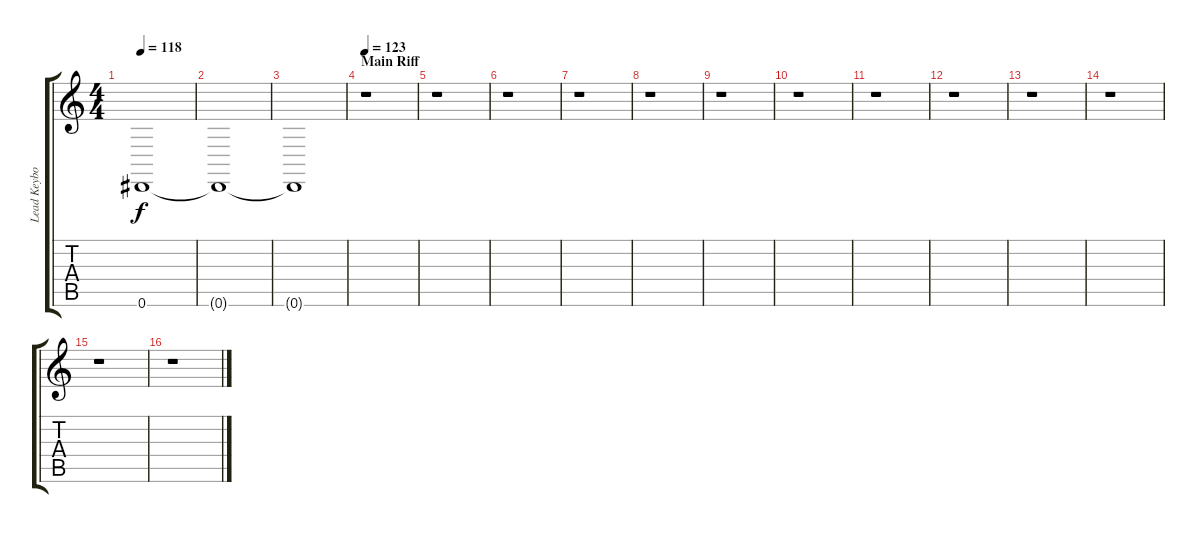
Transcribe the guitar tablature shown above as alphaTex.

\track ("Lead Keyboard" "Lead Keybo") {instrument lead2sawtooth}
\staff {score tabs}
\tuning (Eb4 Bb3 Gb3 Db3 Ab2 Eb2) {hide}
\ts (4 4)
\tempo 118
\clef g2
\ks c
0.6{t}.1{dy f} |
0.6{t}.1 |
0.6{t}.1 |
\section ("" "Main Riff")
\tempo 123
r.1 |
r.1 |
r.1 |
r.1 |
r.1 |
r.1 |
r.1 |
r.1 |
r.1 |
r.1 |
r.1 |
r.1 |
r.1
